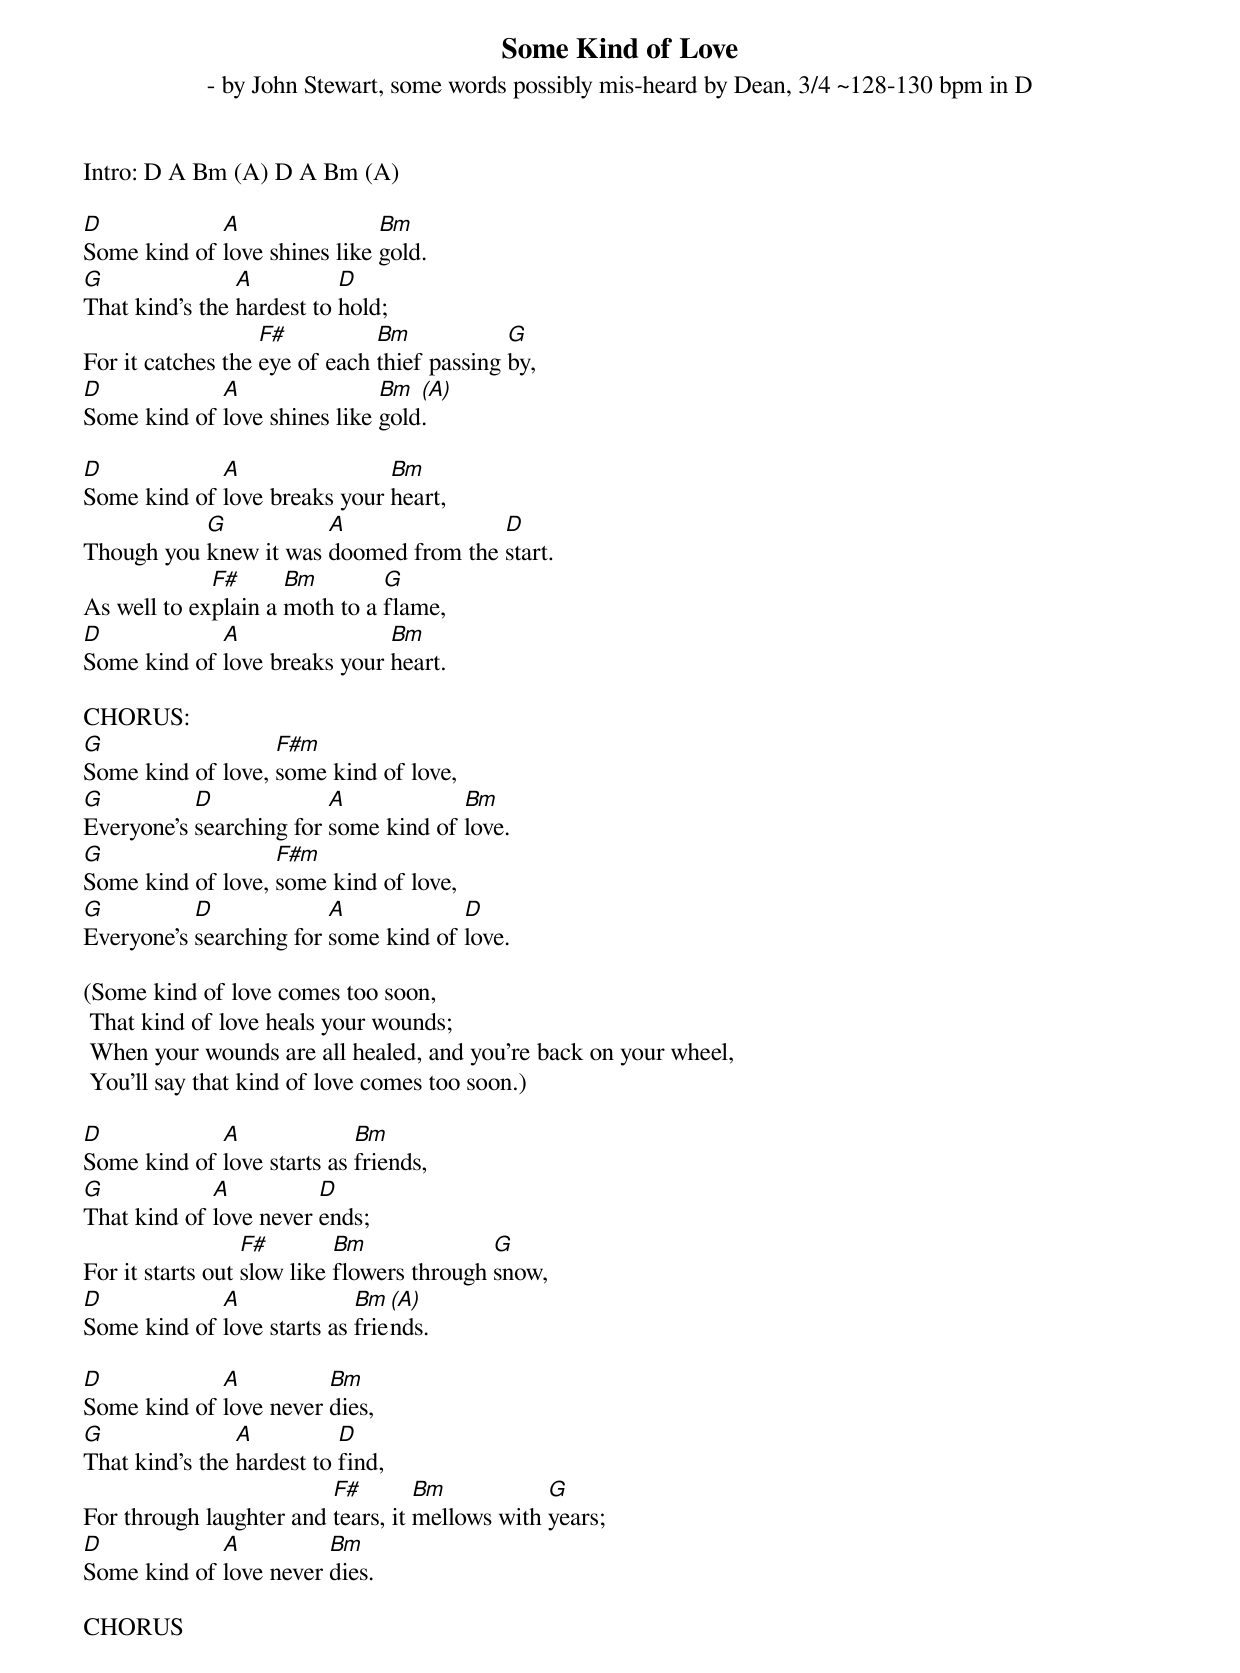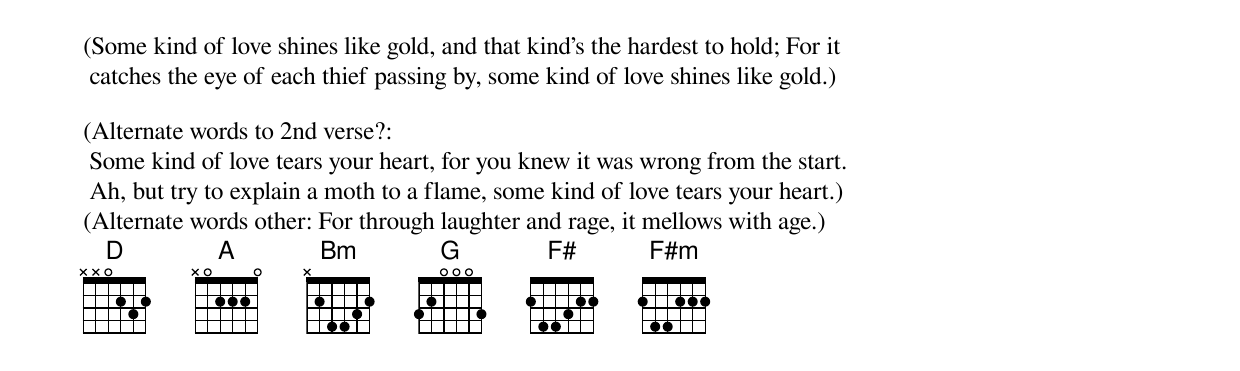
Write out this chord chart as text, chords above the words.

Some Kind of Love
 - by John Stewart, some words possibly mis-heard by Dean, 3/4 ~128-130 bpm in D

Intro: D A Bm (A) D A Bm (A)

D            A                Bm
Some kind of love shines like gold.
G               A          D
That kind's the hardest to hold;
                   F#          Bm            G
For it catches the eye of each thief passing by,
D            A                Bm  (A)
Some kind of love shines like gold.

D            A                Bm
Some kind of love breaks your heart,
           G           A               D
Though you knew it was doomed from the start.
             F#      Bm        G
As well to explain a moth to a flame,
D            A                Bm
Some kind of love breaks your heart.

CHORUS:
G                  F#m
Some kind of love, some kind of love,
G          D             A            Bm
Everyone's searching for some kind of love.
G                  F#m
Some kind of love, some kind of love,
G          D             A            D
Everyone's searching for some kind of love.

(Some kind of love comes too soon,
 That kind of love heals your wounds;
 When your wounds are all healed, and you're back on your wheel,
 You'll say that kind of love comes too soon.)

D            A              Bm
Some kind of love starts as friends,
G            A          D
That kind of love never ends;
                  F#        Bm              G
For it starts out slow like flowers through snow,
D            A              Bm  (A)
Some kind of love starts as friends.

D            A          Bm
Some kind of love never dies,
G               A          D
That kind's the hardest to find,
                         F#        Bm           G
For through laughter and tears, it mellows with years;
D            A          Bm
Some kind of love never dies.

CHORUS

(Some kind of love shines like gold, and that kind's the hardest to hold; For it
 catches the eye of each thief passing by, some kind of love shines like gold.)

(Alternate words to 2nd verse?:
 Some kind of love tears your heart, for you knew it was wrong from the start.
 Ah, but try to explain a moth to a flame, some kind of love tears your heart.)
(Alternate words other: For through laughter and rage, it mellows with age.)
